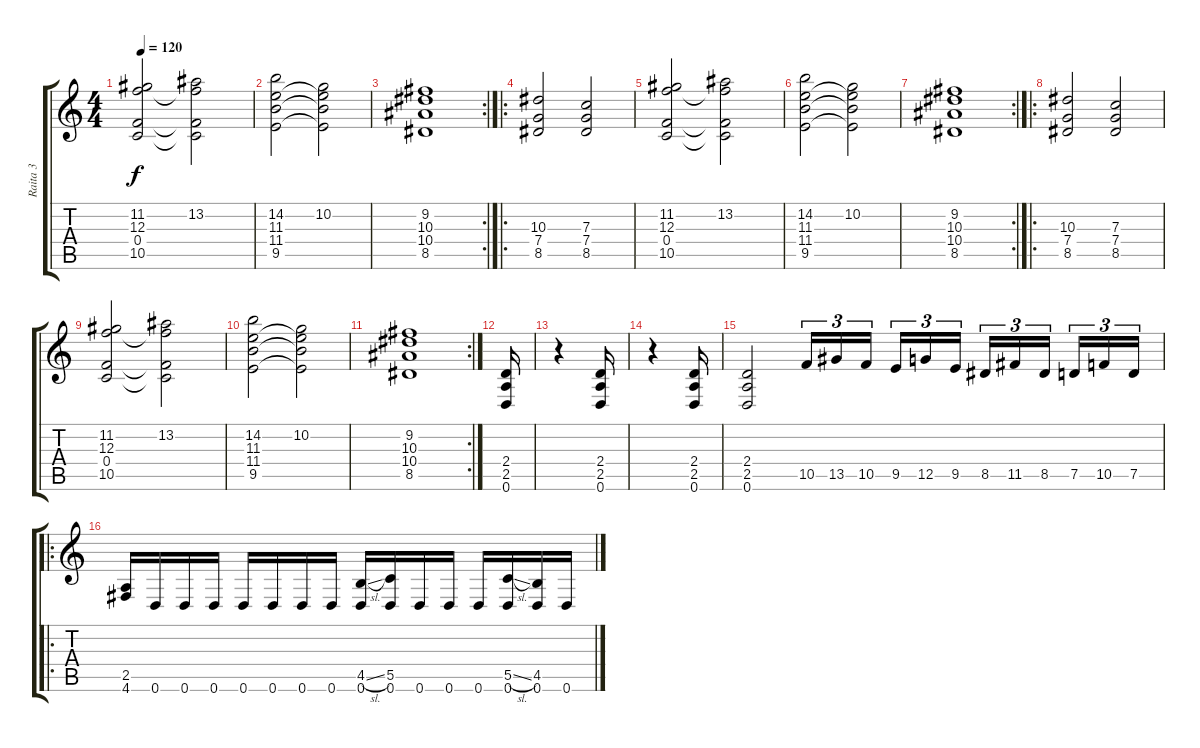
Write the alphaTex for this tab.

\track ("Raita 3" "Raita 3") {instrument distortionguitar}
\staff {score tabs}
\tuning (D4 A3 F3 C3 G2 D2) {hide}
\ts (4 4)
\tempo 120
\clef g2
\ks c
(11.2 12.3 0.4 10.5).2{dy f} (13.2 12.3{t} 0.4{t} 10.5{t}).2 |
(14.2 11.3 11.4 9.5).2 (10.2 11.3{t} 11.4{t} 9.5{t}).2 |
\rc 2
(9.2 10.3 10.4 8.5).1 |
\ro
(10.3 7.4 8.5).2 (7.3 7.4 8.5).2 |
(11.2 12.3 0.4 10.5).2 (13.2 12.3{t} 0.4{t} 10.5{t}).2 |
(14.2 11.3 11.4 9.5).2 (10.2 11.3{t} 11.4{t} 9.5{t}).2 |
\rc 2
(9.2 10.3 10.4 8.5).1 |
\ro
(10.3 7.4 8.5).2 (7.3 7.4 8.5).2 |
(11.2 12.3 0.4 10.5).2 (13.2 12.3{t} 0.4{t} 10.5{t}).2 |
(14.2 11.3 11.4 9.5).2 (10.2 11.3{t} 11.4{t} 9.5{t}).2 |
\rc 2
(9.2 10.3 10.4 8.5).1 |
(2.4 2.5 0.6).16 |
r.4 (2.4 2.5 0.6).16 |
r.4 (2.4 2.5 0.6).16 |
(2.4 2.5 0.6).2 10.5.16{tu (3 2)} 13.5.16{tu (3 2)} 10.5.16{tu (3 2) beam splitsecondary} 9.5.16{tu (3 2)} 12.5.16{tu (3 2)} 9.5.16{tu (3 2)} 8.5.16{tu (3 2)} 11.5.16{tu (3 2)} 8.5.16{tu (3 2) beam splitsecondary} 7.5.16{tu (3 2)} 10.5.16{tu (3 2)} 7.5.16{tu (3 2)} |
\ro
(2.5 4.6).16 0.6.16 0.6.16 0.6.16 0.6.16 0.6.16 0.6.16 0.6.16 (4.5{sl} 0.6).16 (5.5 0.6).16 0.6.16 0.6.16 0.6.16 (5.5{sl} 0.6).16 (4.5 0.6).16 0.6.16
